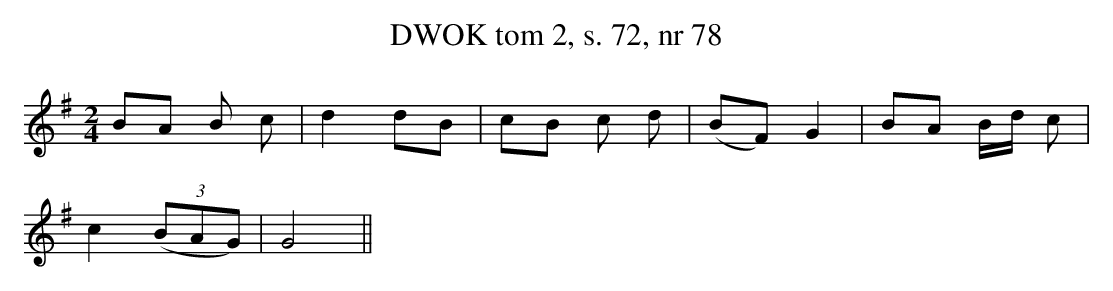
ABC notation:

X:1
T: DWOK tom 2, s. 72, nr 78
L: 1/16
M: 2/4
K: G
B2A2 B2 c2 |\
d4 d2B2 |\
c2B2 c2 d2 |\
(B2F2) G4 |\
B2A2 Bd c2 |
c4 ((3B2A2G2) |\
G8 ||
